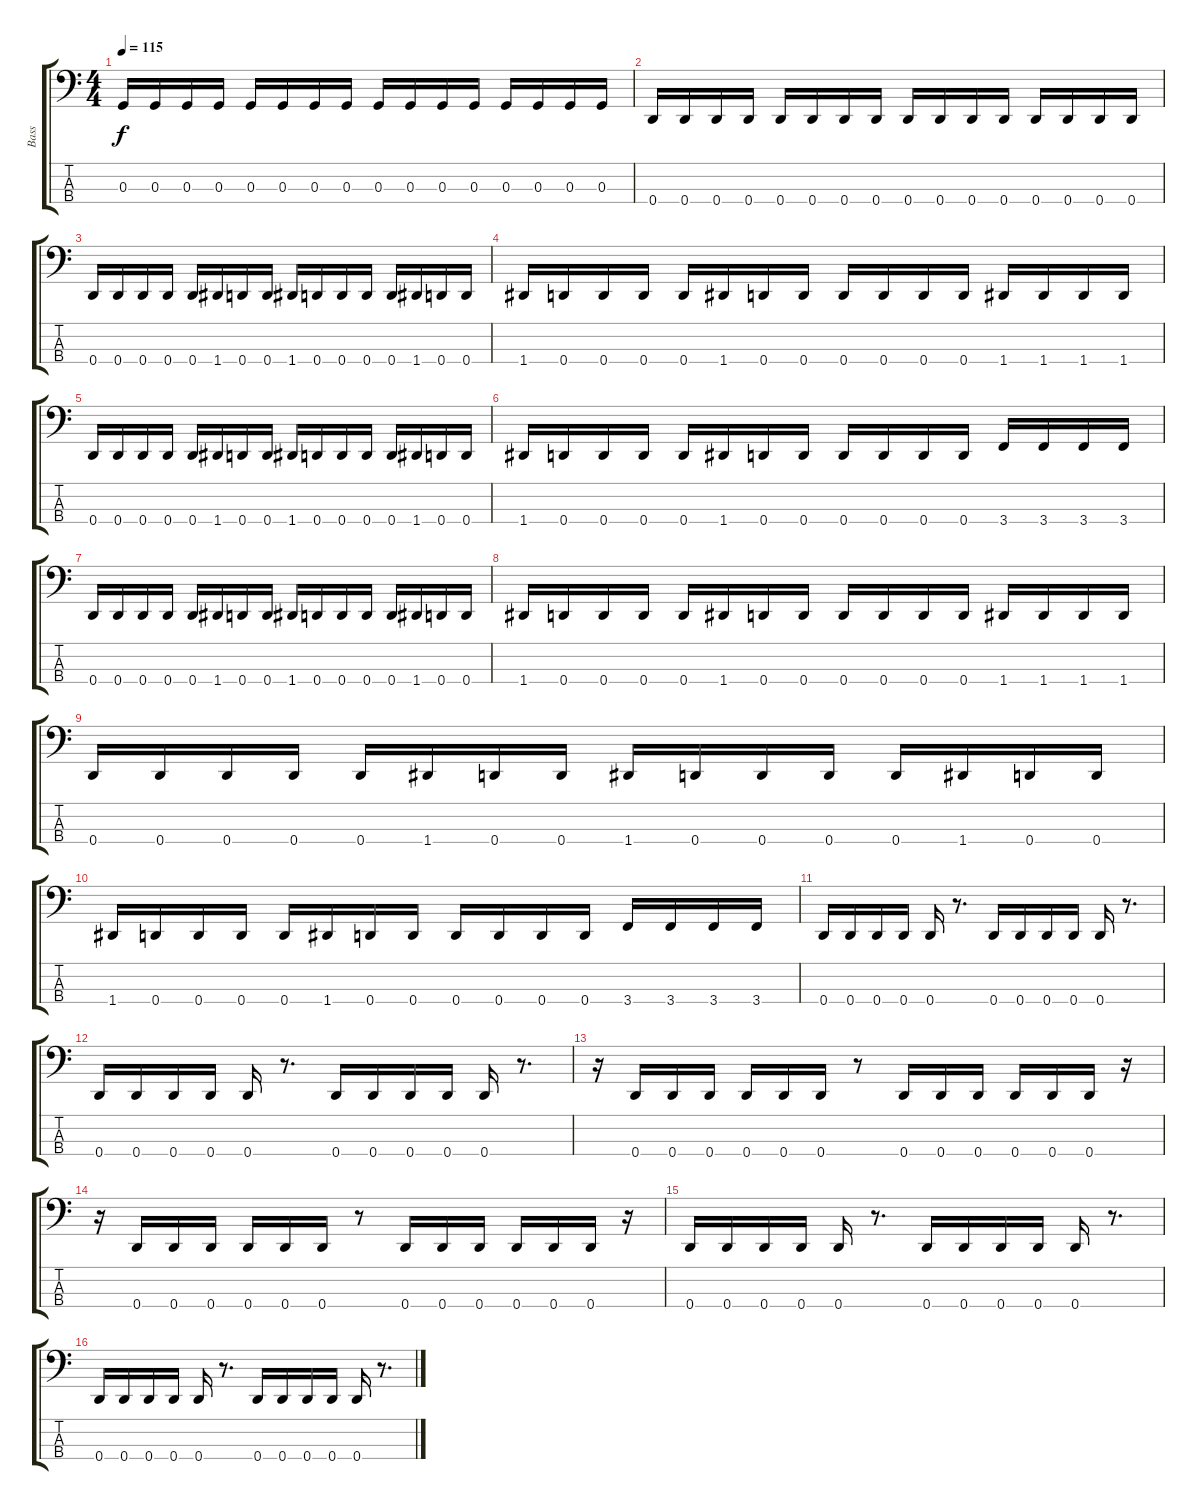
\track ("Bass" "Bass") {instrument electricbassfinger}
\staff {score tabs}
\tuning (F2 C2 G1 D1) {hide}
\ts (4 4)
\tempo 115
\clef f4
\ks c
0.3.16{dy f} 0.3.16 0.3.16 0.3.16 0.3.16 0.3.16 0.3.16 0.3.16 0.3.16 0.3.16 0.3.16 0.3.16 0.3.16 0.3.16 0.3.16 0.3.16 |
0.4.16 0.4.16 0.4.16 0.4.16 0.4.16 0.4.16 0.4.16 0.4.16 0.4.16 0.4.16 0.4.16 0.4.16 0.4.16 0.4.16 0.4.16 0.4.16 |
0.4.16 0.4.16 0.4.16 0.4.16 0.4.16 1.4.16 0.4.16 0.4.16 1.4.16 0.4.16 0.4.16 0.4.16 0.4.16 1.4.16 0.4.16 0.4.16 |
1.4.16 0.4.16 0.4.16 0.4.16 0.4.16 1.4.16 0.4.16 0.4.16 0.4.16 0.4.16 0.4.16 0.4.16 1.4.16 1.4.16 1.4.16 1.4.16 |
0.4.16 0.4.16 0.4.16 0.4.16 0.4.16 1.4.16 0.4.16 0.4.16 1.4.16 0.4.16 0.4.16 0.4.16 0.4.16 1.4.16 0.4.16 0.4.16 |
1.4.16 0.4.16 0.4.16 0.4.16 0.4.16 1.4.16 0.4.16 0.4.16 0.4.16 0.4.16 0.4.16 0.4.16 3.4.16 3.4.16 3.4.16 3.4.16 |
0.4.16 0.4.16 0.4.16 0.4.16 0.4.16 1.4.16 0.4.16 0.4.16 1.4.16 0.4.16 0.4.16 0.4.16 0.4.16 1.4.16 0.4.16 0.4.16 |
1.4.16 0.4.16 0.4.16 0.4.16 0.4.16 1.4.16 0.4.16 0.4.16 0.4.16 0.4.16 0.4.16 0.4.16 1.4.16 1.4.16 1.4.16 1.4.16 |
0.4.16 0.4.16 0.4.16 0.4.16 0.4.16 1.4.16 0.4.16 0.4.16 1.4.16 0.4.16 0.4.16 0.4.16 0.4.16 1.4.16 0.4.16 0.4.16 |
1.4.16 0.4.16 0.4.16 0.4.16 0.4.16 1.4.16 0.4.16 0.4.16 0.4.16 0.4.16 0.4.16 0.4.16 3.4.16 3.4.16 3.4.16 3.4.16 |
0.4.16 0.4.16 0.4.16 0.4.16 0.4.16 r.8{d} 0.4.16 0.4.16 0.4.16 0.4.16 0.4.16 r.8{d} |
0.4.16 0.4.16 0.4.16 0.4.16 0.4.16 r.8{d} 0.4.16 0.4.16 0.4.16 0.4.16 0.4.16 r.8{d} |
r.16 0.4.16 0.4.16 0.4.16 0.4.16 0.4.16 0.4.16 r.8 0.4.16 0.4.16 0.4.16 0.4.16 0.4.16 0.4.16 r.16 |
r.16 0.4.16 0.4.16 0.4.16 0.4.16 0.4.16 0.4.16 r.8 0.4.16 0.4.16 0.4.16 0.4.16 0.4.16 0.4.16 r.16 |
0.4.16 0.4.16 0.4.16 0.4.16 0.4.16 r.8{d} 0.4.16 0.4.16 0.4.16 0.4.16 0.4.16 r.8{d} |
0.4.16 0.4.16 0.4.16 0.4.16 0.4.16 r.8{d} 0.4.16 0.4.16 0.4.16 0.4.16 0.4.16 r.8{d}
